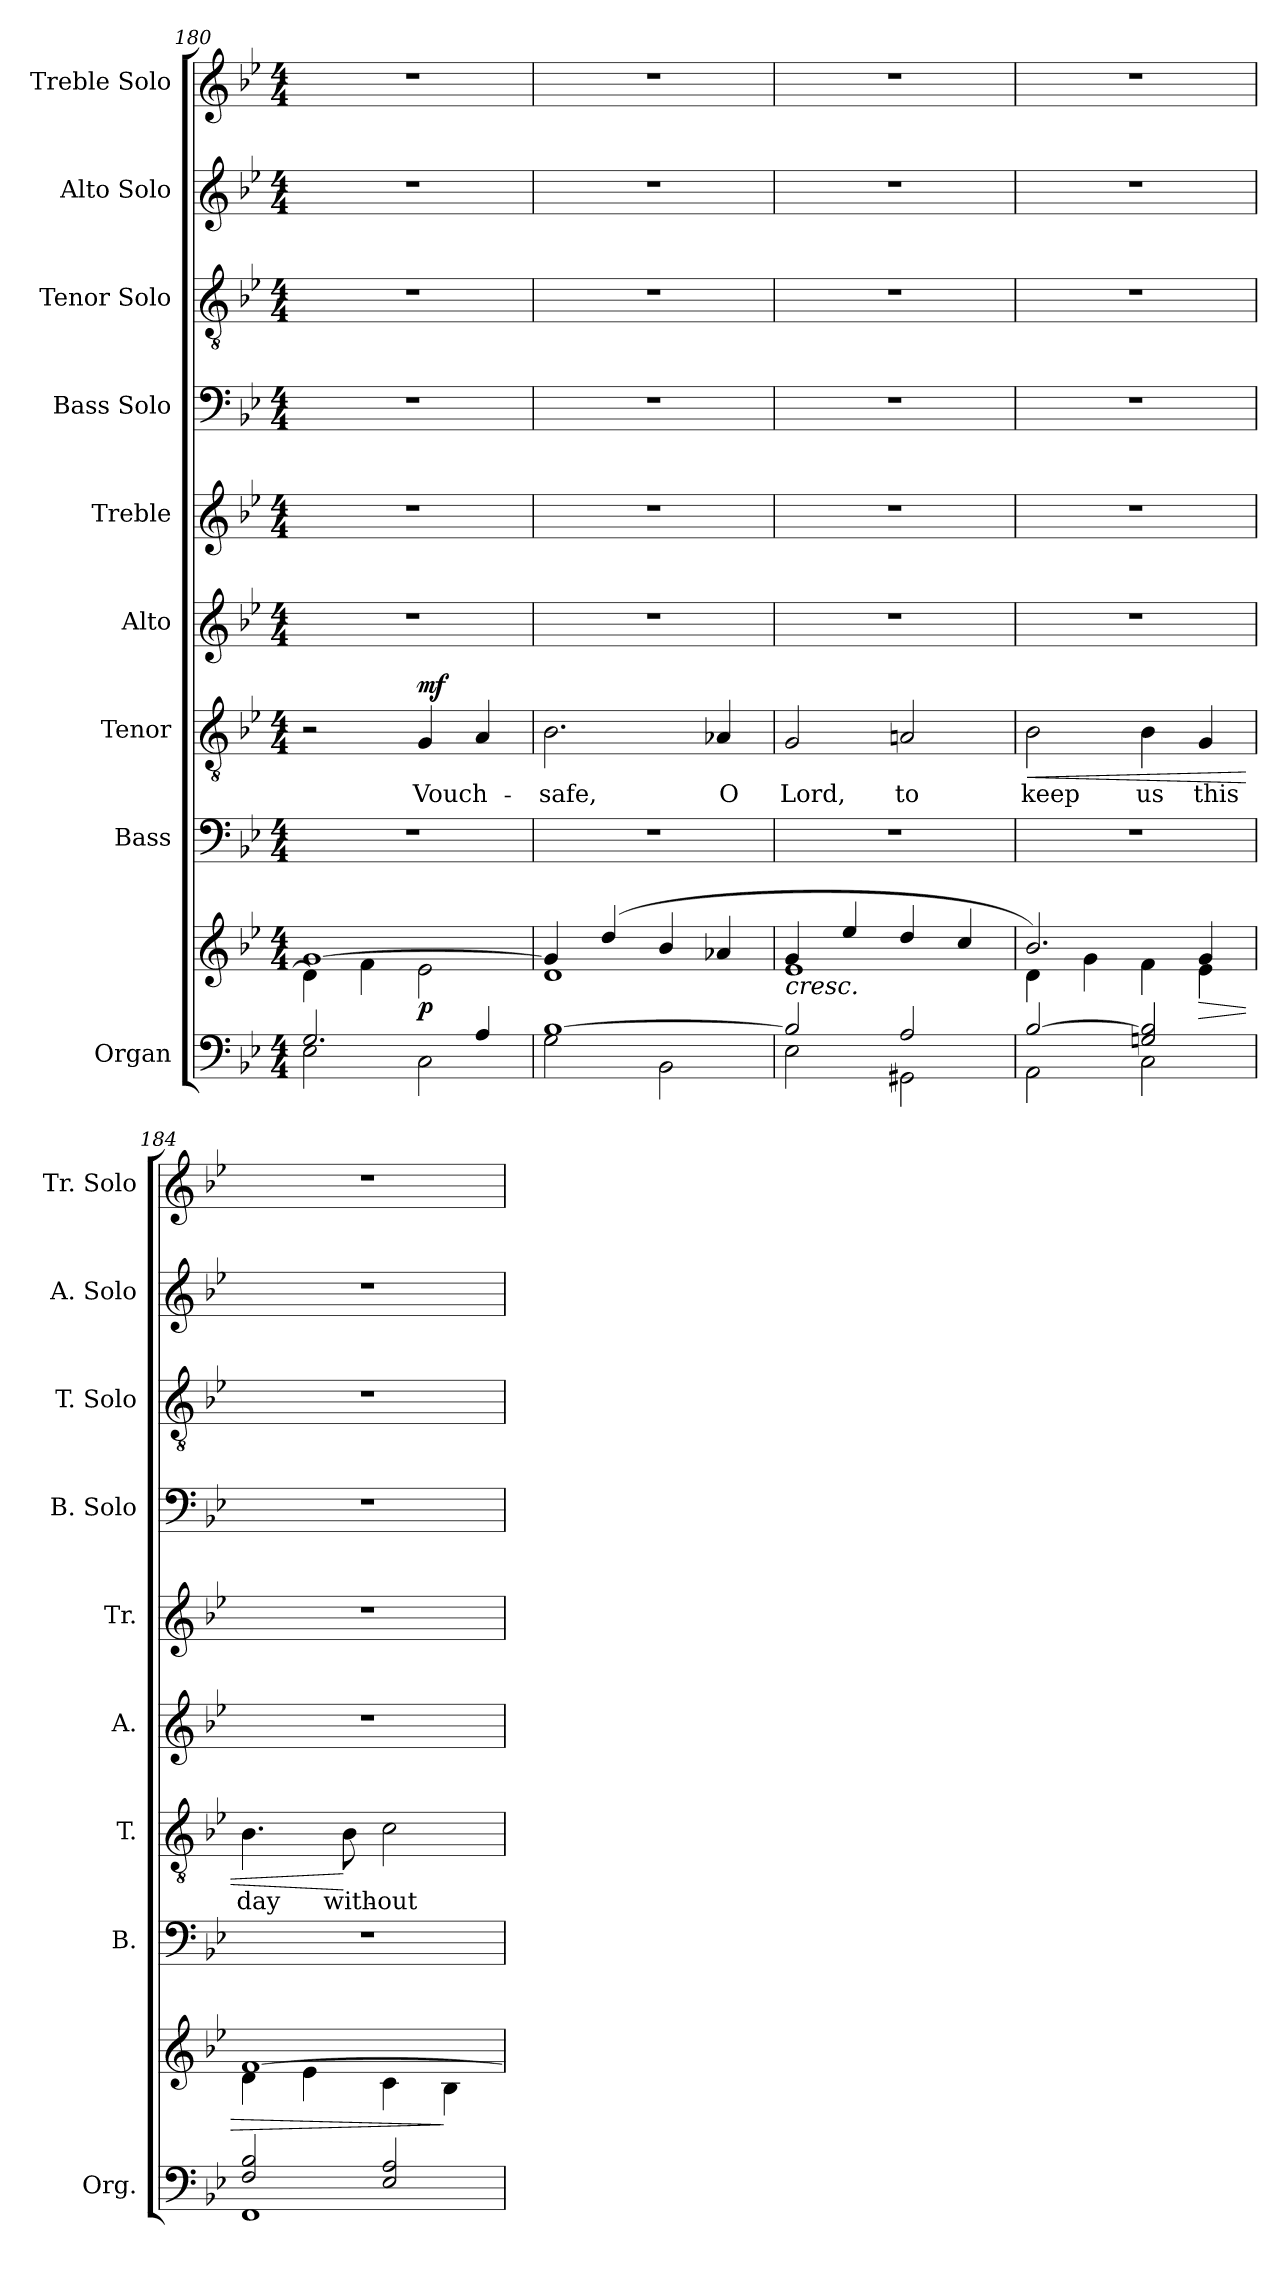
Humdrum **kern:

**kern	**kern	**dynam	**kern	**kern	**text	**dynam	**kern	**kern	**kern	**kern	**kern	**kern
*part9	*part9	*part9	*part8	*part7	*part7	*part7	*part6	*part5	*part4	*part3	*part2	*part1
*staff10	*staff9	*staff9/10	*staff8	*staff7	*staff7	*staff7	*staff6	*staff5	*staff4	*staff3	*staff2	*staff1
*I"Organ	*	*	*I"Bass	*I"Tenor	*	*	*I"Alto	*I"Treble	*I"Bass Solo	*I"Tenor Solo	*I"Alto Solo	*I"Treble Solo
*I'Org.	*	*	*I'B.	*I'T.	*	*	*I'A.	*I'Tr.	*I'B. Solo	*I'T. Solo	*I'A. Solo	*I'Tr. Solo
*clefF4	*clefG2	*	*clefF4	*clefGv2	*	*	*clefG2	*clefG2	*clefF4	*clefGv2	*clefG2	*clefG2
*	*	*	*	*ITrd7c12	*	*	*	*	*	*ITrd7c12	*	*
*k[b-e-]	*k[b-e-]	*	*k[b-e-]	*k[b-e-]	*	*	*k[b-e-]	*k[b-e-]	*k[b-e-]	*k[b-e-]	*k[b-e-]	*k[b-e-]
*B-:	*B-:	*	*B-:	*B-:	*	*	*B-:	*B-:	*B-:	*B-:	*B-:	*B-:
*M4/4	*M4/4	*	*M4/4	*M4/4	*	*	*M4/4	*M4/4	*M4/4	*M4/4	*M4/4	*M4/4
=180	=180	=180	=180	=180	=180	=180	=180	=180	=180	=180	=180	=180
*^	*^	*	*	*	*	*	*	*	*	*	*	*
2.Gi/	2E-i\	[1gi	4di\]	.	1r	2r	.	.	1r	1r	1r	1r	1r	1r
.	.	.	4fi\	.	.	.	.	.	.	.	.	.	.	.
!	!	!	!	!	!	!	!LO:LY:b:color=#000000	!	!	!	!	!	!	!
.	2Ci\	.	2e-i\	p	.	4GGi/	Vouch-	mf	.	.	.	.	.	.
4Ai/	.	.	.	.	.	4AAi/	.	.	.	.	.	.	.	.
!!LO:LB:g=z
=181	=181	=181	=181	=181	=181	=181	=181	=181	=181	=181	=181	=181	=181	=181
!	!	!	!	!	!	!	!LO:LY:b:color=#000000	!	!	!	!	!	!	!
[1B-i	2Gi\	4gi/]	1di	.	1r	2.BB-i\	-safe,	.	1r	1r	1r	1r	1r	1r
.	.	(4ddi/	.	.	.	.	.	.	.	.	.	.	.	.
.	2BB-i\	4b-i/	.	.	.	.	.	.	.	.	.	.	.	.
!	!	!	!	!	!	!	!LO:LY:b:color=#000000	!	!	!	!	!	!	!
.	.	4a-Xi/	.	.	.	4AA-Xi/	O	.	.	.	.	.	.	.
=182	=182	=182	=182	=182	=182	=182	=182	=182	=182	=182	=182	=182	=182	=182
!	!	!	!	!LO:HP:b	!	!	!	!	!	!	!	!	!	!
!	!	!	!	!	!	!	!LO:LY:b:color=#000000	!	!	!	!	!	!	!
2B-i/]	2E-i\	4gi/	1e-i	<	1r	2GGi/	Lord,	.	1r	1r	1r	1r	1r	1r
.	.	4ee-i/	.	.	.	.	.	.	.	.	.	.	.	.
!	!	!	!	!	!	!	!LO:LY:b:color=#000000	!	!	!	!	!	!	!
2Ai/	2GG#Xi\	4ddi/	.	.	.	2AAni/	to	.	.	.	.	.	.	.
.	.	4cci/	.	.	.	.	.	.	.	.	.	.	.	.
=183	=183	=183	=183	=183	=183	=183	=183	=183	=183	=183	=183	=183	=183	=183
!	!	!	!	!	!	!	!LO:LY:b:color=#000000	!LO:HP:b	!	!	!	!	!	!
[2B-i/	2AAi\	2.b-i/)	4di\	.	1r	2BB-i\	keep	<	1r	1r	1r	1r	1r	1r
.	.	.	4gi\	.	.	.	.	.	.	.	.	.	.	.
!	!	!	!	!	!	!	!LO:LY:b:color=#000000	!	!	!	!	!	!	!
2Gni/ 2B-i]	2Ci\	.	4fi\	.	.	4BB-i\	us	.	.	.	.	.	.	.
!	!	!	!	!LO:HP:b	!	!	!	!	!	!	!	!	!	!
!	!	!	!	!	!	!	!LO:LY:b:color=#000000	!	!	!	!	!	!	!
.	.	4gi/	4e-i\	>	.	4GGi/	this	.	.	.	.	.	.	.
*v	*v	*	*	*	*	*	*	*	*	*	*	*	*	*
*	*v	*v	*	*	*	*	*	*	*	*	*	*	*
.	.	[	.	.	.	.	.	.	.	.	.	.
=184	=184	=184	=184	=184	=184	=184	=184	=184	=184	=184	=184	=184
*^	*^	*	*	*	*	*	*	*	*	*	*	*
!	!	!	!	!	!	!	!LO:LY:b:color=#000000	!	!	!	!	!	!	!
2Fi/ 2B-i	1FFi	[1fi	4di\	.	1r	4.BB-i\	day	.	1r	1r	1r	1r	1r	1r
.	.	.	4e-i\	.	.	.	.	.	.	.	.	.	.	.
!	!	!	!	!	!	!	!LO:LY:b:color=#000000	!	!	!	!	!	!	!
.	.	.	.	.	.	8BB-i\	with-	[	.	.	.	.	.	.
!	!	!	!	!	!	!	!LO:LY:b:color=#000000	!	!	!	!	!	!	!
2E-i/ 2Ai	.	.	4ci\	.	.	2Ci\	-out	.	.	.	.	.	.	.
.	.	.	4B-i\	]	.	.	.	.	.	.	.	.	.	.
*v	*v	*	*	*	*	*	*	*	*	*	*	*	*	*
*	*v	*v	*	*	*	*	*	*	*	*	*	*	*
=	=	=	=	=	=	=	=	=	=	=	=	=
*-	*-	*-	*-	*-	*-	*-	*-	*-	*-	*-	*-	*-
